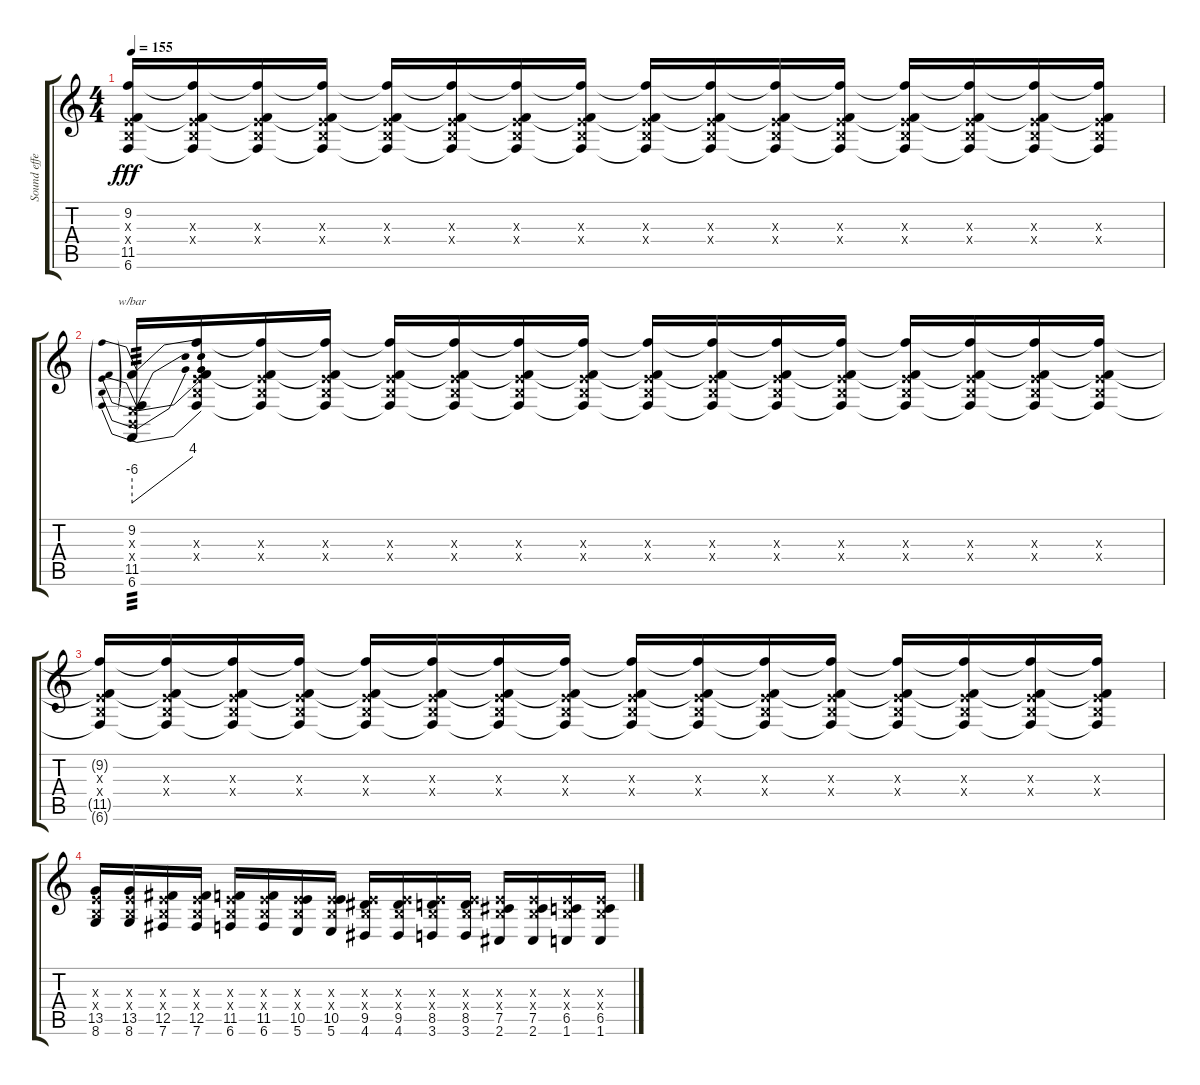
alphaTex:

\track ("Sound effect" "Sound effe") {instrument distortionguitar}
\staff {score tabs}
\tuning (Db4 Ab3 E3 B2 Gb2 B1) {hide}
\ts (4 4)
\tempo 155
\clef g2
\ks c
(9.2{t} 0.3{x} 0.4{x} 11.5{t} 6.6{t}).16{dy fff} (9.2{t} 0.3{x} 0.4{x} 11.5{t} 6.6{t}).16 (9.2{t} 0.3{x} 0.4{x} 11.5{t} 6.6{t}).16 (9.2{t} 0.3{x} 0.4{x} 11.5{t} 6.6{t}).16 (9.2{t} 0.3{x} 0.4{x} 11.5{t} 6.6{t}).16 (9.2{t} 0.3{x} 0.4{x} 11.5{t} 6.6{t}).16 (9.2{t} 0.3{x} 0.4{x} 11.5{t} 6.6{t}).16 (9.2{t} 0.3{x} 0.4{x} 11.5{t} 6.6{t}).16 (9.2{t} 0.3{x} 0.4{x} 11.5{t} 6.6{t}).16 (9.2{t} 0.3{x} 0.4{x} 11.5{t} 6.6{t}).16 (9.2{t} 0.3{x} 0.4{x} 11.5{t} 6.6{t}).16 (9.2{t} 0.3{x} 0.4{x} 11.5{t} 6.6{t}).16 (9.2{t} 0.3{x} 0.4{x} 11.5{t} 6.6{t}).16 (9.2{t} 0.3{x} 0.4{x} 11.5{t} 6.6{t}).16 (9.2{t} 0.3{x} 0.4{x} 11.5{t} 6.6{t}).16 (9.2{t} 0.3{x} 0.4{x} 11.5{t} 6.6{t}).16 |
(9.2 0.3{x} 0.4{x} 11.5 6.6).16{tbe (predivedive default 0 -24 60 16) tp 3} (9.2{t} 0.3{x} 0.4{x} 11.5{t} 6.6{t}).16 (9.2{t} 0.3{x} 0.4{x} 11.5{t} 6.6{t}).16 (9.2{t} 0.3{x} 0.4{x} 11.5{t} 6.6{t}).16 (9.2{t} 0.3{x} 0.4{x} 11.5{t} 6.6{t}).16 (9.2{t} 0.3{x} 0.4{x} 11.5{t} 6.6{t}).16 (9.2{t} 0.3{x} 0.4{x} 11.5{t} 6.6{t}).16 (9.2{t} 0.3{x} 0.4{x} 11.5{t} 6.6{t}).16 (9.2{t} 0.3{x} 0.4{x} 11.5{t} 6.6{t}).16 (9.2{t} 0.3{x} 0.4{x} 11.5{t} 6.6{t}).16 (9.2{t} 0.3{x} 0.4{x} 11.5{t} 6.6{t}).16 (9.2{t} 0.3{x} 0.4{x} 11.5{t} 6.6{t}).16 (9.2{t} 0.3{x} 0.4{x} 11.5{t} 6.6{t}).16 (9.2{t} 0.3{x} 0.4{x} 11.5{t} 6.6{t}).16 (9.2{t} 0.3{x} 0.4{x} 11.5{t} 6.6{t}).16 (9.2{t} 0.3{x} 0.4{x} 11.5{t} 6.6{t}).16 |
(9.2{t} 0.3{x} 0.4{x} 11.5{t} 6.6{t}).16 (9.2{t} 0.3{x} 0.4{x} 11.5{t} 6.6{t}).16 (9.2{t} 0.3{x} 0.4{x} 11.5{t} 6.6{t}).16 (9.2{t} 0.3{x} 0.4{x} 11.5{t} 6.6{t}).16 (9.2{t} 0.3{x} 0.4{x} 11.5{t} 6.6{t}).16 (9.2{t} 0.3{x} 0.4{x} 11.5{t} 6.6{t}).16 (9.2{t} 0.3{x} 0.4{x} 11.5{t} 6.6{t}).16 (9.2{t} 0.3{x} 0.4{x} 11.5{t} 6.6{t}).16 (9.2{t} 0.3{x} 0.4{x} 11.5{t} 6.6{t}).16 (9.2{t} 0.3{x} 0.4{x} 11.5{t} 6.6{t}).16 (9.2{t} 0.3{x} 0.4{x} 11.5{t} 6.6{t}).16 (9.2{t} 0.3{x} 0.4{x} 11.5{t} 6.6{t}).16 (9.2{t} 0.3{x} 0.4{x} 11.5{t} 6.6{t}).16 (9.2{t} 0.3{x} 0.4{x} 11.5{t} 6.6{t}).16 (9.2{t} 0.3{x} 0.4{x} 11.5{t} 6.6{t}).16 (9.2{t} 0.3{x} 0.4{x} 11.5{t} 6.6{t}).16 |
(0.3{x} 0.4{x} 13.5 8.6).16 (0.3{x} 0.4{x} 13.5 8.6).16 (0.3{x} 0.4{x} 12.5 7.6).16 (0.3{x} 0.4{x} 12.5 7.6).16 (0.3{x} 0.4{x} 11.5 6.6).16 (0.3{x} 0.4{x} 11.5 6.6).16 (0.3{x} 0.4{x} 10.5 5.6).16 (0.3{x} 0.4{x} 10.5 5.6).16 (0.3{x} 0.4{x} 9.5 4.6).16 (0.3{x} 0.4{x} 9.5 4.6).16 (0.3{x} 0.4{x} 8.5 3.6).16 (0.3{x} 0.4{x} 8.5 3.6).16 (0.3{x} 0.4{x} 7.5 2.6).16 (0.3{x} 0.4{x} 7.5 2.6).16 (0.3{x} 0.4{x} 6.5 1.6).16 (0.3{x} 0.4{x} 6.5 1.6).16
